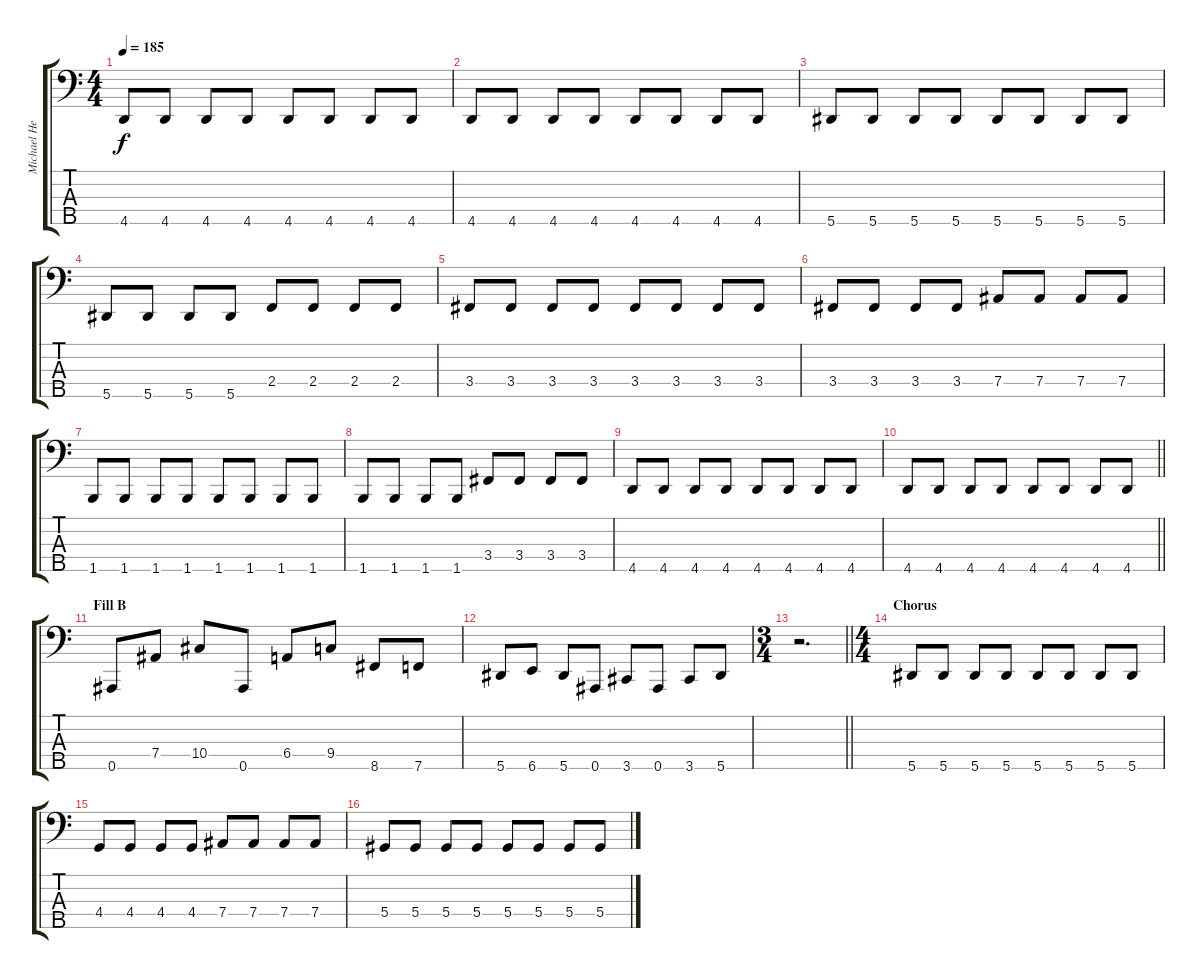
\track ("Michael Hedlund" "Michael He") {instrument electricbassfinger}
\staff {score tabs}
\tuning (Gb2 Db2 Ab1 Eb1 Bb0) {hide}
\ts (4 4)
\tempo 185
\clef f4
\ks c
4.5.8{dy f} 4.5.8 4.5.8 4.5.8 4.5.8 4.5.8 4.5.8 4.5.8 |
4.5.8 4.5.8 4.5.8 4.5.8 4.5.8 4.5.8 4.5.8 4.5.8 |
5.5.8 5.5.8 5.5.8 5.5.8 5.5.8 5.5.8 5.5.8 5.5.8 |
5.5.8 5.5.8 5.5.8 5.5.8 2.4.8 2.4.8 2.4.8 2.4.8 |
3.4.8 3.4.8 3.4.8 3.4.8 3.4.8 3.4.8 3.4.8 3.4.8 |
3.4.8 3.4.8 3.4.8 3.4.8 7.4.8 7.4.8 7.4.8 7.4.8 |
1.5.8 1.5.8 1.5.8 1.5.8 1.5.8 1.5.8 1.5.8 1.5.8 |
1.5.8 1.5.8 1.5.8 1.5.8 3.4.8 3.4.8 3.4.8 3.4.8 |
4.5.8 4.5.8 4.5.8 4.5.8 4.5.8 4.5.8 4.5.8 4.5.8 |
\barLineRight lightlight
4.5.8 4.5.8 4.5.8 4.5.8 4.5.8 4.5.8 4.5.8 4.5.8 |
\section ("" "Fill B")
0.5.8 7.4.8 10.4.8 0.5.8 6.4.8 9.4.8 8.5.8 7.5.8 |
5.5.8 6.5.8 5.5.8 0.5.8 3.5.8 0.5.8 3.5.8 5.5.8 |
\ts (3 4)
\barLineRight lightlight
r.2{d} |
\ts (4 4)
\section ("" "Chorus")
5.5.8 5.5.8 5.5.8 5.5.8 5.5.8 5.5.8 5.5.8 5.5.8 |
4.4.8 4.4.8 4.4.8 4.4.8 7.4.8 7.4.8 7.4.8 7.4.8 |
5.4.8 5.4.8 5.4.8 5.4.8 5.4.8 5.4.8 5.4.8 5.4.8
